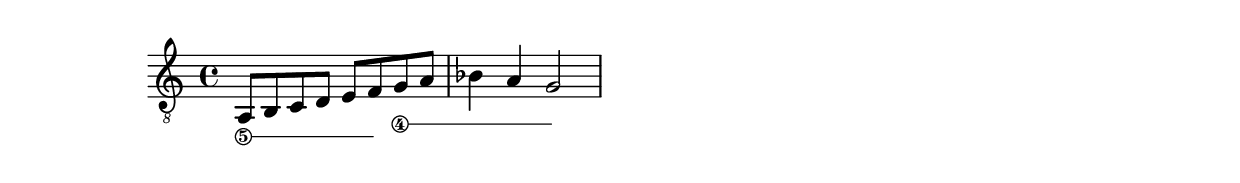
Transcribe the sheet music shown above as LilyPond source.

%% Do not edit this file; it is automatically
%% generated from LSR http://lsr.dsi.unimi.it
%% This file is in the public domain.
\version "2.13.31"

\header {
  lsrtags = "editorial-annotations, text, fretted-strings, tweaks-and-overrides"

  texidoc = "
Make an extender line for string number indications, showing that a
series of notes is supposed to be played all on the same string.

"
  doctitle = "String number extender lines"
} % begin verbatim

stringNumberSpanner =
#(define-music-function (parser location StringNumber) (string?)
  #{
    \override TextSpanner #'style = #'solid
    \override TextSpanner #'font-size = #-5
    \override TextSpanner #'(bound-details left stencil-align-dir-y) = #CENTER
    \override TextSpanner #'(bound-details left text) = \markup { \circle \number $StringNumber }
  #})


\relative c {
  \clef "treble_8"
  \stringNumberSpanner "5"
  \textSpannerDown
  a8\startTextSpan
  b c d e f\stopTextSpan
  \stringNumberSpanner "4"
  g\startTextSpan a
  bes4 a g2\stopTextSpan
}

